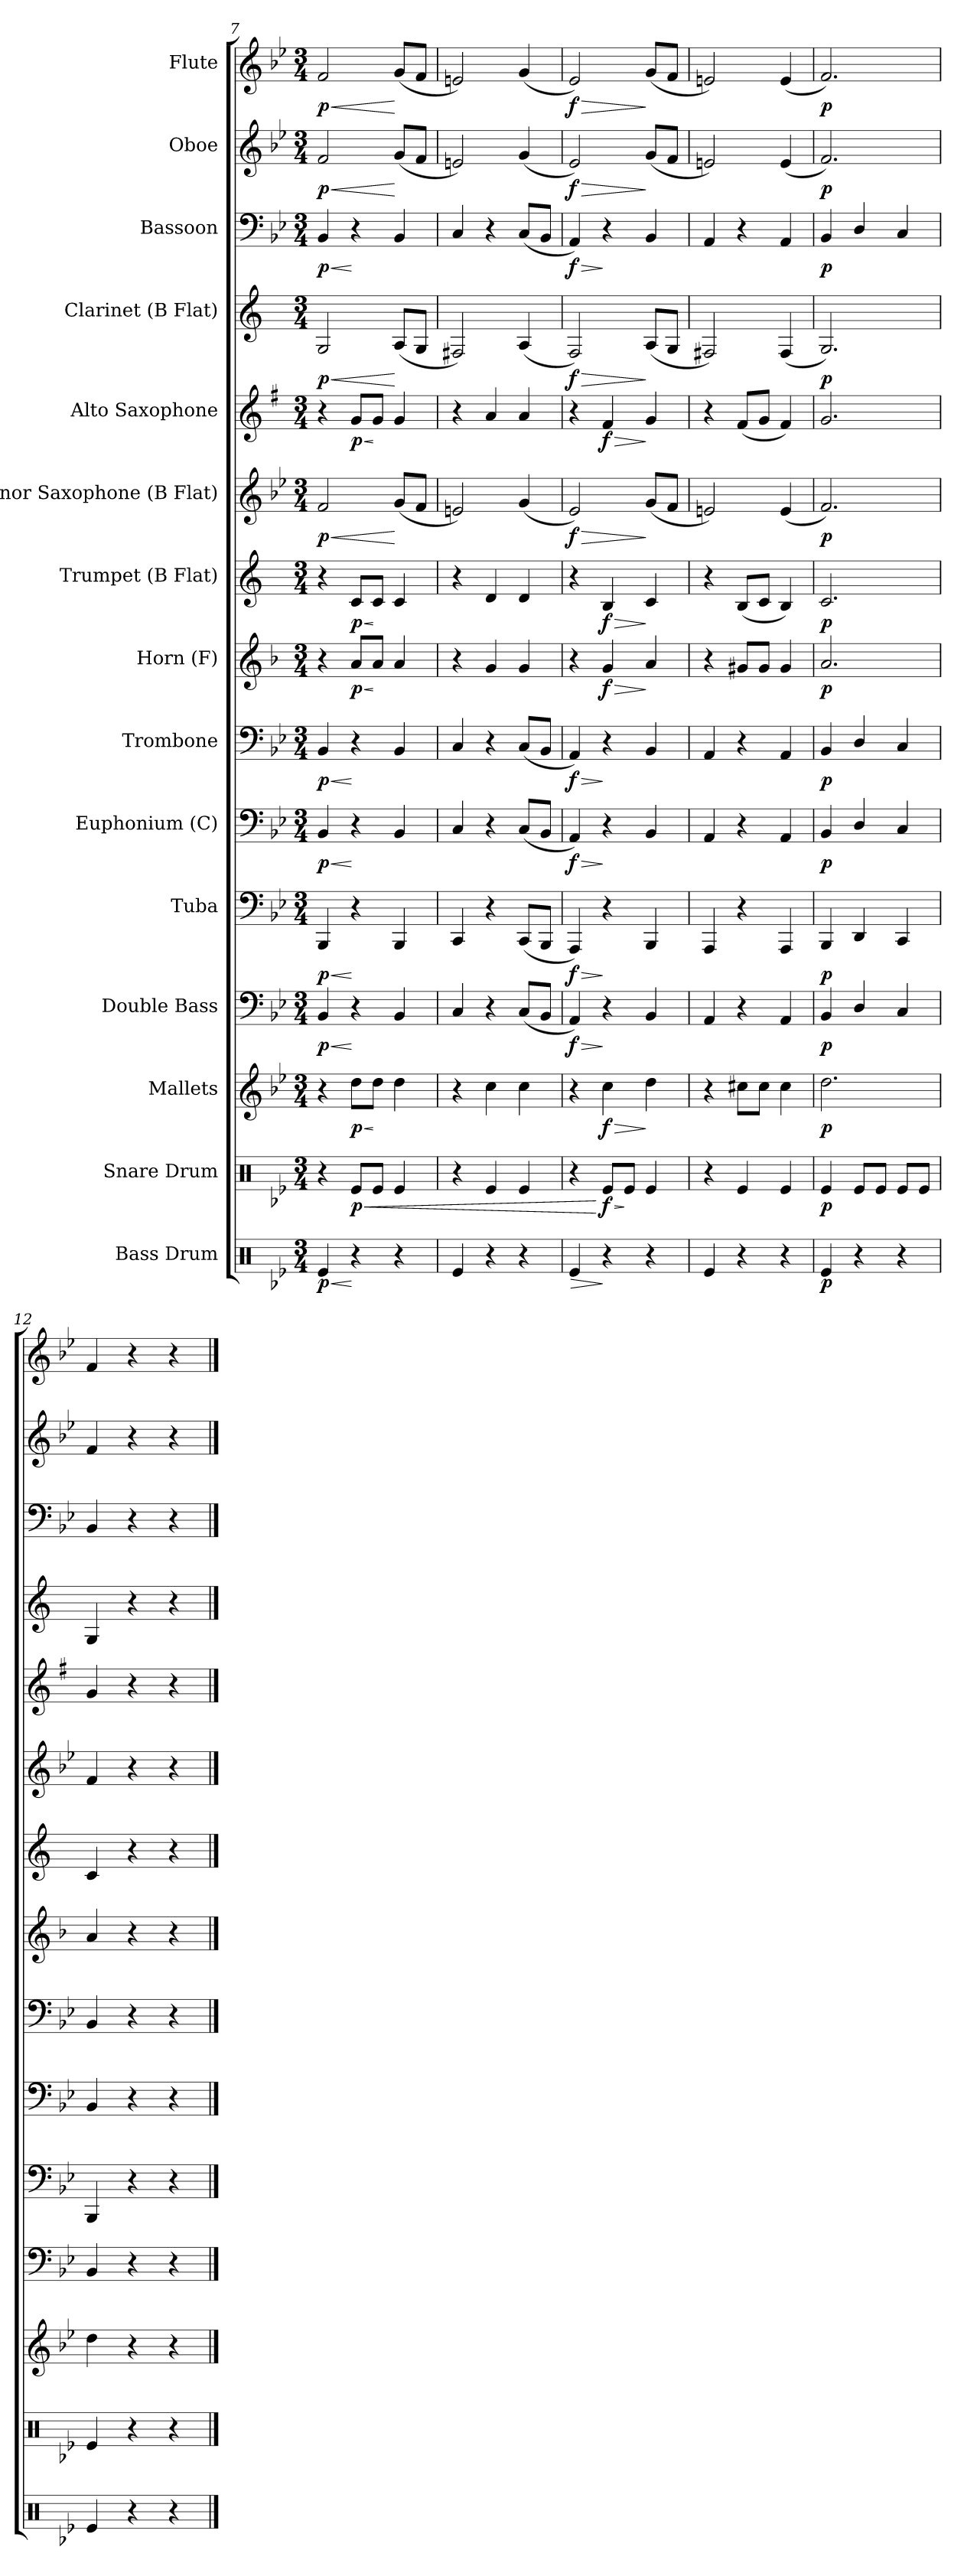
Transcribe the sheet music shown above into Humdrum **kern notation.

**kern	**dynam	**kern	**dynam	**kern	**dynam	**kern	**dynam	**kern	**dynam	**kern	**dynam	**kern	**dynam	**kern	**dynam	**kern	**dynam	**kern	**dynam	**kern	**dynam	**kern	**dynam	**kern	**dynam	**kern	**dynam	**kern	**dynam
*part15	*part15	*part14	*part14	*part13	*part13	*part12	*part12	*part11	*part11	*part10	*part10	*part9	*part9	*part8	*part8	*part7	*part7	*part6	*part6	*part5	*part5	*part4	*part4	*part3	*part3	*part2	*part2	*part1	*part1
*staff15	*staff15	*staff14	*staff14	*staff13	*staff13	*staff12	*staff12	*staff11	*staff11	*staff10	*staff10	*staff9	*staff9	*staff8	*staff8	*staff7	*staff7	*staff6	*staff6	*staff5	*staff5	*staff4	*staff4	*staff3	*staff3	*staff2	*staff2	*staff1	*staff1
*I"Bass Drum	*	*I"Snare Drum	*	*I"Mallets	*	*I"Double Bass	*	*I"Tuba	*	*I"Euphonium (C)	*	*I"Trombone	*	*I"Horn (F)	*	*I"Trumpet (B Flat)	*	*I"Tenor Saxophone (B Flat)	*	*I"Alto Saxophone	*	*I"Clarinet (B Flat)	*	*I"Bassoon	*	*I"Oboe	*	*I"Flute	*
*clefX	*	*clefX	*	*clefG2	*	*clefF4	*	*clefF4	*	*clefF4	*	*clefF4	*	*clefG2	*	*clefG2	*	*clefG2	*	*clefG2	*	*clefG2	*	*clefF4	*	*clefG2	*	*clefG2	*
*	*	*	*	*ITrd-14c-24	*	*ITrd7c12	*	*	*	*	*	*	*	*ITrd4c7	*	*ITrd1c2	*	*ITrd8c14	*	*ITrd5c9	*	*ITrd1c2	*	*	*	*	*	*	*
*k[b-e-]	*	*k[b-e-]	*	*k[b-e-]	*	*k[b-e-]	*	*k[b-e-]	*	*k[b-e-]	*	*k[b-e-]	*	*k[b-e-]	*	*k[b-e-]	*	*k[b-e-]	*	*k[b-e-]	*	*k[b-e-]	*	*k[b-e-]	*	*k[b-e-]	*	*k[b-e-]	*
*B-:	*	*B-:	*	*B-:	*	*B-:	*	*B-:	*	*B-:	*	*B-:	*	*B-:	*	*B-:	*	*B-:	*	*B-:	*	*B-:	*	*B-:	*	*B-:	*	*B-:	*
*M3/4	*	*M3/4	*	*M3/4	*	*M3/4	*	*M3/4	*	*M3/4	*	*M3/4	*	*M3/4	*	*M3/4	*	*M3/4	*	*M3/4	*	*M3/4	*	*M3/4	*	*M3/4	*	*M3/4	*
=7	=7	=7	=7	=7	=7	=7	=7	=7	=7	=7	=7	=7	=7	=7	=7	=7	=7	=7	=7	=7	=7	=7	=7	=7	=7	=7	=7	=7	=7
!	!LO:HP:b	!	!	!	!	!	!LO:HP:b	!	!LO:HP:b	!	!LO:HP:b	!	!LO:HP:b	!	!	!	!	!	!LO:HP:b	!	!	!	!LO:HP:b	!	!LO:HP:b	!	!LO:HP:b	!	!LO:HP:b
!	!LO:DY:n=1:b	!	!	!	!	!	!LO:DY:n=1:b	!	!LO:DY:n=1:b	!	!LO:DY:n=1:b	!	!LO:DY:n=1:b	!	!	!	!	!	!LO:DY:n=1:b	!	!	!	!LO:DY:n=1:b	!	!LO:DY:n=1:b	!	!LO:DY:n=1:b	!	!LO:DY:n=1:b
4Re/	< p	4r	.	4r	.	4BBB-/	< p	4BBB-/	< p	4BB-/	< p	4BB-/	< p	4r	.	4r	.	2F/	< p	4r	.	2F/	< p	4BB-/	< p	2f/	< p	2f/	< p
!	!	!	!LO:HP:b	!	!LO:HP:b	!	!	!	!	!	!	!	!	!	!LO:HP:b	!	!LO:HP:b	!	!	!	!LO:HP:b	!	!	!	!	!	!	!	!
!	!	!	!LO:DY:n=1:b	!	!LO:DY:n=1:b	!	!	!	!	!	!	!	!	!	!LO:DY:n=1:b	!	!LO:DY:n=1:b	!	!	!	!LO:DY:n=1:b	!	!	!	!	!	!	!	!
4r	[	8Re/L	< p	8dddd\L	< p	4r	[	4r	[	4r	[	4r	[	8d/L	< p	8B-/L	< p	.	.	8B-/L	< p	.	.	4r	[	.	.	.	.
.	.	8Re/J	.	8dddd\J	[	.	.	.	.	.	.	.	.	8d/J	[	8B-/J	[	.	.	8B-/J	[	.	.	.	.	.	.	.	.
4r	.	4Re/	.	4dddd\	.	4BBB-/	.	4BBB-/	.	4BB-/	.	4BB-/	.	4d/	.	4B-/	.	(8G/L	[	4B-/	.	(8G/L	[	4BB-/	.	(8g/L	[	(8g/L	[
.	.	.	.	.	.	.	.	.	.	.	.	.	.	.	.	.	.	8F/J	.	.	.	8F/J	.	.	.	8f/J	.	8f/J	.
=8	=8	=8	=8	=8	=8	=8	=8	=8	=8	=8	=8	=8	=8	=8	=8	=8	=8	=8	=8	=8	=8	=8	=8	=8	=8	=8	=8	=8	=8
4Re/	.	4r	.	4r	.	4CC/	.	4CC/	.	4C/	.	4C/	.	4r	.	4r	.	2En/)	.	4r	.	2En/)	.	4C/	.	2en/)	.	2en/)	.
4r	.	4Re/	.	4cccc\	.	4r	.	4r	.	4r	.	4r	.	4c/	.	4c/	.	.	.	4c/	.	.	.	4r	.	.	.	.	.
4r	.	4Re/	.	4cccc\	.	(8CC/L	.	(8CC/L	.	(8C/L	.	(8C/L	.	4c/	.	4c/	.	(4G/	.	4c/	.	(4G/	.	(8C/L	.	(4g/	.	(4g/	.
.	.	.	.	.	.	8BBB-/J	.	8BBB-/J	.	8BB-/J	.	8BB-/J	.	.	.	.	.	.	.	.	.	.	.	8BB-/J	.	.	.	.	.
=9	=9	=9	=9	=9	=9	=9	=9	=9	=9	=9	=9	=9	=9	=9	=9	=9	=9	=9	=9	=9	=9	=9	=9	=9	=9	=9	=9	=9	=9
!	!LO:HP:b	!	!	!	!	!	!LO:HP:b	!	!LO:HP:b	!	!LO:HP:b	!	!LO:HP:b	!	!	!	!	!	!LO:HP:b	!	!	!	!LO:HP:b	!	!LO:HP:b	!	!LO:HP:b	!	!LO:HP:b
!	!	!	!	!	!	!	!LO:DY:n=1:b	!	!LO:DY:n=1:b	!	!LO:DY:n=1:b	!	!LO:DY:n=1:b	!	!	!	!	!	!LO:DY:n=1:b	!	!	!	!LO:DY:n=1:b	!	!LO:DY:n=1:b	!	!LO:DY:n=1:b	!	!LO:DY:n=1:b
4Re/	>	4r	.	4r	.	4AAA/)	> f	4AAA/)	> f	4AA/)	> f	4AA/)	> f	4r	.	4r	.	2E-i/)	> f	4r	.	2E-i/)	> f	4AA/)	> f	2e-i/)	> f	2e-i/)	> f
!	!	!	!LO:HP:n=1:b	!	!LO:HP:b	!	!	!	!	!	!	!	!	!	!LO:HP:b	!	!LO:HP:b	!	!	!	!LO:HP:b	!	!	!	!	!	!	!	!
!	!	!	!LO:DY:n=1:b	!	!LO:DY:n=1:b	!	!	!	!	!	!	!	!	!	!LO:DY:n=1:b	!	!LO:DY:n=1:b	!	!	!	!LO:DY:n=1:b	!	!	!	!	!	!	!	!
4r	]	8Re/L	[ > f	4cccc\	> f	4r	]	4r	]	4r	]	4r	]	4c/	> f	4A/	> f	.	.	4A/	> f	.	.	4r	]	.	.	.	.
.	.	8Re/J	]	.	.	.	.	.	.	.	.	.	.	.	.	.	.	.	.	.	.	.	.	.	.	.	.	.	.
4r	.	4Re/	.	4dddd\	]	4BBB-/	.	4BBB-/	.	4BB-/	.	4BB-/	.	4d/	]	4B-/	]	(8G/L	]	4B-/	]	(8G/L	]	4BB-/	.	(8g/L	]	(8g/L	]
.	.	.	.	.	.	.	.	.	.	.	.	.	.	.	.	.	.	8F/J	.	.	.	8F/J	.	.	.	8f/J	.	8f/J	.
=10	=10	=10	=10	=10	=10	=10	=10	=10	=10	=10	=10	=10	=10	=10	=10	=10	=10	=10	=10	=10	=10	=10	=10	=10	=10	=10	=10	=10	=10
4Re/	.	4r	.	4r	.	4AAA/	.	4AAA/	.	4AA/	.	4AA/	.	4r	.	4r	.	2En/)	.	4r	.	2En/)	.	4AA/	.	2en/)	.	2en/)	.
4r	.	4Re/	.	8cccc#X\L	.	4r	.	4r	.	4r	.	4r	.	8c#X/L	.	(8A/L	.	.	.	(8A/L	.	.	.	4r	.	.	.	.	.
.	.	.	.	8cccc#\J	.	.	.	.	.	.	.	.	.	8c#/J	.	8B-/J	.	.	.	8B-/J	.	.	.	.	.	.	.	.	.
4r	.	4Re/	.	4cccc#\	.	4AAA/	.	4AAA/	.	4AA/	.	4AA/	.	4c#/	.	4A/)	.	(4E/	.	4A/)	.	(4E/	.	4AA/	.	(4e/	.	(4e/	.
=11	=11	=11	=11	=11	=11	=11	=11	=11	=11	=11	=11	=11	=11	=11	=11	=11	=11	=11	=11	=11	=11	=11	=11	=11	=11	=11	=11	=11	=11
!	!LO:DY:b	!	!LO:DY:b	!	!LO:DY:b	!	!LO:DY:b	!	!LO:DY:b	!	!LO:DY:b	!	!LO:DY:b	!	!LO:DY:b	!	!LO:DY:b	!	!LO:DY:b	!	!	!	!LO:DY:b	!	!LO:DY:b	!	!LO:DY:b	!	!LO:DY:b
4Re/	p	4Re/	p	2.dddd\	p	4BBB-/	p	4BBB-/	p	4BB-/	p	4BB-/	p	2.d/	p	2.B-/	p	2.F/)	p	2.B-/	.	2.F/)	p	4BB-/	p	2.f/)	p	2.f/)	p
4r	.	8Re/L	.	.	.	4DD/	.	4DD/	.	4D/	.	4D/	.	.	.	.	.	.	.	.	.	.	.	4D/	.	.	.	.	.
.	.	8Re/J	.	.	.	.	.	.	.	.	.	.	.	.	.	.	.	.	.	.	.	.	.	.	.	.	.	.	.
4r	.	8Re/L	.	.	.	4CC/	.	4CC/	.	4C/	.	4C/	.	.	.	.	.	.	.	.	.	.	.	4C/	.	.	.	.	.
.	.	8Re/J	.	.	.	.	.	.	.	.	.	.	.	.	.	.	.	.	.	.	.	.	.	.	.	.	.	.	.
=12	=12	=12	=12	=12	=12	=12	=12	=12	=12	=12	=12	=12	=12	=12	=12	=12	=12	=12	=12	=12	=12	=12	=12	=12	=12	=12	=12	=12	=12
4Re/	.	4Re/	.	4dddd\	.	4BBB-/	.	4BBB-/	.	4BB-/	.	4BB-/	.	4d/	.	4B-/	.	4F/	.	4B-/	.	4F/	.	4BB-/	.	4f/	.	4f/	.
4r	.	4r	.	4r	.	4r	.	4r	.	4r	.	4r	.	4r	.	4r	.	4r	.	4r	.	4r	.	4r	.	4r	.	4r	.
4r	.	4r	.	4r	.	4r	.	4r	.	4r	.	4r	.	4r	.	4r	.	4r	.	4r	.	4r	.	4r	.	4r	.	4r	.
==	==	==	==	==	==	==	==	==	==	==	==	==	==	==	==	==	==	==	==	==	==	==	==	==	==	==	==	==	==
*-	*-	*-	*-	*-	*-	*-	*-	*-	*-	*-	*-	*-	*-	*-	*-	*-	*-	*-	*-	*-	*-	*-	*-	*-	*-	*-	*-	*-	*-
